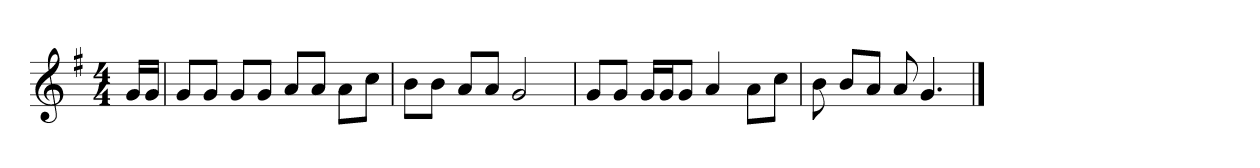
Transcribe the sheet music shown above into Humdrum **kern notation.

**kern
*part1
*staff1
*k[f#]
*M4/4
*MM120
=
16gLL
16gJJ
=1
8gL
8gJ
8gL
8gJ
8aL
8aJ
8aL
8ccJ
=2
8bL
8bJ
8aL
8aJ
2g
=3
8gL
8gJ
16gLL
16gJ
8gJ
4a
8aL
8ccJ
=4
8b
8bL
8aJ
8a
4.g
==
*-
